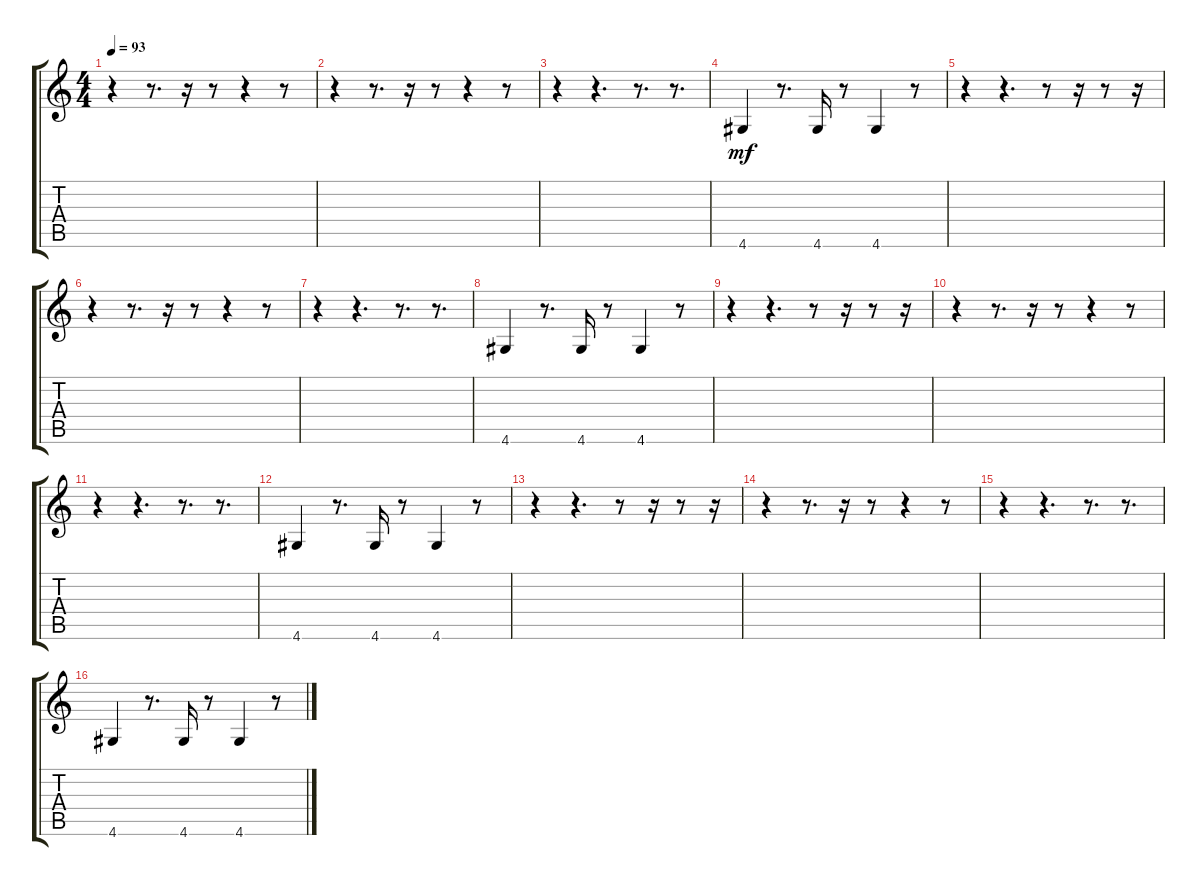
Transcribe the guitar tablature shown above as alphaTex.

\track "" {instrument electricbassfinger}
\staff {score tabs}
\tuning (E4 B3 G3 D3 A2 E2) {hide}
\ts (4 4)
\tempo 93
\clef g2
\ks c
r.4{dy mf} r.8{d} r.16 r.8 r.4 r.8 |
r.4 r.8{d} r.16 r.8 r.4 r.8 |
r.4 r.4{d} r.8{d} r.8{d} |
4.6.4 r.8{d} 4.6.16 r.8 4.6.4 r.8 |
r.4 r.4{d} r.8 r.16 r.8 r.16 |
r.4 r.8{d} r.16 r.8 r.4 r.8 |
r.4 r.4{d} r.8{d} r.8{d} |
4.6.4 r.8{d} 4.6.16 r.8 4.6.4 r.8 |
r.4 r.4{d} r.8 r.16 r.8 r.16 |
r.4 r.8{d} r.16 r.8 r.4 r.8 |
r.4 r.4{d} r.8{d} r.8{d} |
4.6.4 r.8{d} 4.6.16 r.8 4.6.4 r.8 |
r.4 r.4{d} r.8 r.16 r.8 r.16 |
r.4 r.8{d} r.16 r.8 r.4 r.8 |
r.4 r.4{d} r.8{d} r.8{d} |
4.6.4 r.8{d} 4.6.16 r.8 4.6.4 r.8
